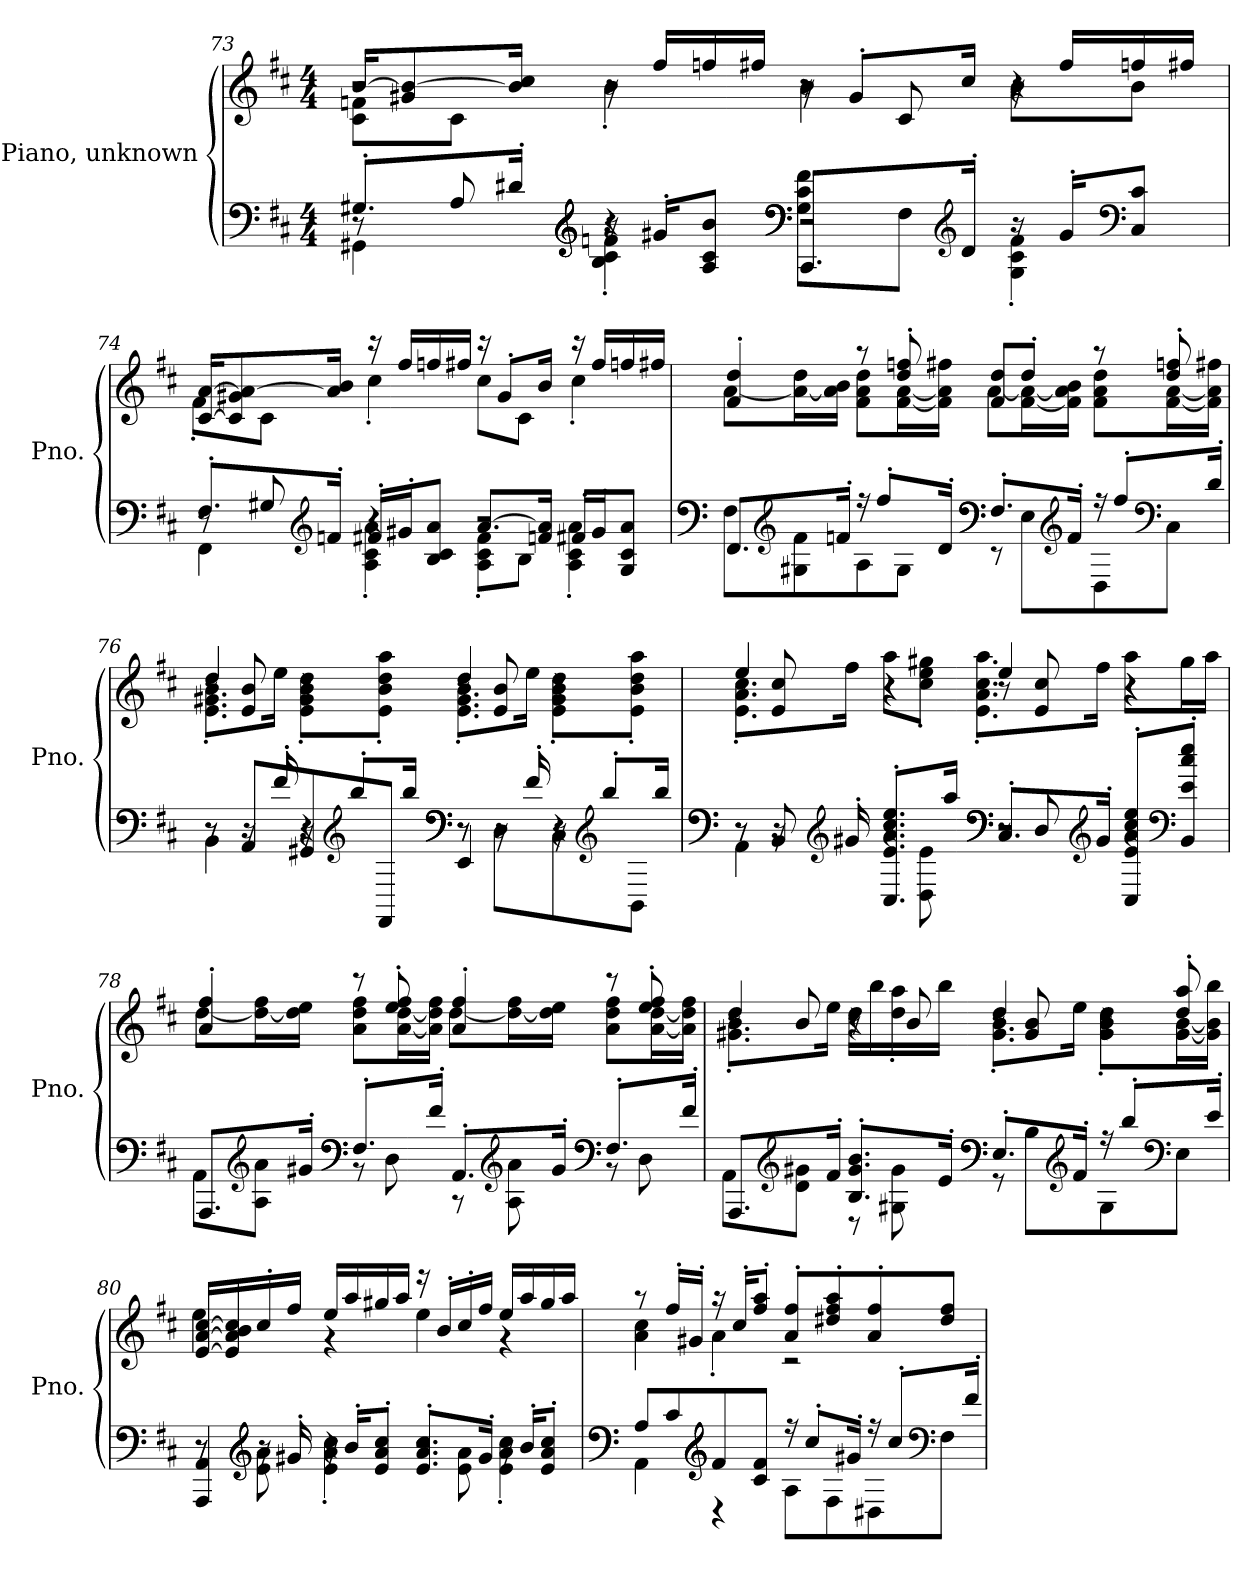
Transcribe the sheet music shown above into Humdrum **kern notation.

**kern	**kern
*part1	*part1
*staff2	*staff1
*I"Piano, unknown	*
*I'Pno.	*
!!LO:LB:g=z
*clefF4	*clefG2
*k[f#c#]	*k[f#c#]
*M4/4	*M4/4
=73	=73
*^	*^
*	*^	*	*^
8.G#X'/L	4GG#X\	8r	[16b/KL	8c#\ 8fn\L	2r
.	.	.	8g#X/ 8b/_	.	.
.	.	8A/	.	8c#\J	.
16d#X'/Jk	.	.	16b/] 16cc#/Jk	.	.
*clefG2	*	*	*	*	*
16r	4B\' 4c#\' 4fn\'	4r	16r	4b'\	.
16g#X'/KL	.	.	16ff#/LL	.	.
8A/ 8c#/ 8b/J	.	.	16ffn/	.	.
.	.	.	16ff#X/JJ	.	.
*clefF4	*	*	*	*	*
8.CC#/L	8G#\ 8c#\ 8f\L	2r	16r	4b\	8r
.	.	.	8g#'/L	.	.
.	8F#\J	.	.	.	8c#/
*clefG2	*	*	*	*	*
16d#'/Jk	.	.	16cc#/Jk	.	.
16r	4G#\' 4c#\' 4f\'	.	16r	8b\L	4r
16g#'/KL	.	.	16ff#/LL	.	.
*clefF4	*	*	*	*	*
8C#/ 8c#/J	.	.	16ffn/	8b\J	.
.	.	.	16ff#X/JJ	.	.
*	*	*	*	*v	*v
!!LO:LB:g=z
=74	=74	=74	=74	=74
8.F#'/L	4FF#\	8r	[16c#/ [16a/KL	8f#'\L
.	.	.	8c#/] 8g#X/ 8a/_	.
.	.	8G#X/	.	8c#\J
*clefG2	*	*	*	*
16fn'/Jk	.	.	16a/] 16b/Jk	.
16f#X'/LL	4A\' 4c#\' 4a\'	4r	16r	4cc#'\
16g#X'/J	.	.	16ff#/LL	.
8B/ 8c#/ 8a/J	.	.	16ffn/	.
.	.	.	16ff#X/JJ	.
[8.a/L	8A\' 8c#\' 8f#\'L	2r	16r	8cc#\L
.	.	.	8g#'/L	.
.	8B\J	.	.	8c#\J
16fn/ 16a/]Jk	.	.	16b/Jk	.
16f#X'/LL	4A\' 4c#\' 4a\'	.	16r	4cc#'\
16g#'/J	.	.	16ff#/LL	.
8G#/ 8c#/ 8a/J	.	.	16ffn/	.
.	.	.	16ff#X/JJ	.
*v	*v	*v	*	*
!!LO:PB:g=z	!!
=75	=75	=75
*clefF4	*	*
*^	*	*
8.FF#/L	8F#\L	4f#/' 4dd/'	[8a\L
*clefG2	*	*	*
.	8G#X\ 8f#\	.	16a\_ 16dd\L
16fn'/Jk	.	.	16a\] 16b\JJ
16r	8A\	8r	8f#\ 8a\ 8dd\L
8ff#'/L	.	.	.
.	8G#\J	8dd/' 8ffn/'	[16f#\ [16a\L
16d'/Jk	.	.	16f#\] 16a\] 16ff#X\JJ
*clefF4	*	*	*
8.F#'/L	8r	8f#/ 8dd/L	[8a\L
.	8E\L	8dd'/J	[16f#\ 16a\_L
*clefG2	*	*	*
16f'/Jk	.	.	16f#\] 16a\] 16b\JJ
16r	8D\	8r	8f#\ 8a\ 8dd\L
8ff#'/L	.	.	.
*clefF4	*	*	*
.	8C#\J	8dd/' 8ffn/'	[16f#\ [16a\L
16d'/Jk	.	.	16f#\] 16a\] 16ff#X\JJ
!!LO:LB:g=z
=76	=76	=76	=76
*	*^	*	*^
8r	4BB\	8r	4dd/	8.e\' 8.g#X\' 8.b\'L	8r
16r	.	8AA/L	.	.	8e/ 8b/
16f#'/	.	.	.	16ee\Jk	.
16r	4r	8GG#X/	4r	8e\' 8g#\' 8b\' 8dd\'L	4r
*clefG2	*	*	*	*	*
8bb'/L	.	.	.	.	.
.	.	8FF#/J	.	8e\' 8b\' 8dd\' 8aa\'J	.
16bb/Jk	.	.	.	.	.
*clefF4	*	*	*	*	*
8r	8r	4EE/	4dd/	8.e\' 8.g#\' 8.b\'L	8r
16r	8D\L	.	.	.	8e/ 8b/
16f#'/	.	.	.	16ee\Jk	.
16r	8C#\	4r	4r	8e\' 8g#\' 8b\' 8dd\'L	4r
*clefG2	*	*	*	*	*
8bb'/L	.	.	.	.	.
.	8BB\J	.	.	8e\' 8b\' 8dd\' 8aa\'J	.
16bb/Jk	.	.	.	.	.
!!LO:LB:g=z	!!	!!
=77	=77	=77	=77	=77	=77
*clefF4	*	*	*	*	*
8r	4AA\	8r	4ee/	8.e\' 8.a\' 8.cc#\'L	8r
16r	.	8BB/	.	.	8e/ 8cc#/
*clefG2	*	*	*	*	*
16g#X'/	.	.	.	16ff#\Jk	.
8.C#/' 8.e/' 8.a/' 8.cc#/' 8.ee/'L	8r	4r	4r	8aa\L	4r
.	8D\ 8e\	.	.	8cc#\' 8ee\' 8gg#X\'J	.
16aa/Jk	.	.	.	.	.
*clefF4	*	*	*	*	*
8.C#'/L	2r	8r	4ee/	8.e\' 8.a\' 8.cc#\' 8.aa\'L	8r
.	.	8D/	.	.	8e/ 8cc#/
*clefG2	*	*	*	*	*
16g#'/Jk	.	.	.	16ff#\Jk	.
8C#/' 8e/' 8a/' 8cc#/' 8ee/'L	.	4r	4r	8aa\L	4r
*clefF4	*	*	*	*	*
8BB/' 8e/' 8cc#/' 8ee/'J	.	.	.	16gg#\L	.
.	.	.	.	16aa\JJ	.
*	*v	*v	*	*	*
*	*	*	*v	*v
!!LO:LB:g=z
=78	=78	=78	=78
8.AAA/L	8AA\L	4a/' 4ff#/'	[8dd\L
*clefG2	*	*	*
.	8A\ 8a\J	.	16dd\_ 16ff#\L
16g#X'/Jk	.	.	16dd\] 16ee\JJ
*clefF4	*	*	*
8.F#'/L	8r	8r	8a\ 8dd\ 8ff#\L
.	8D\	8ee/' 8ff#/'	[16a\ [16dd\L
16f#'/Jk	.	.	16a\] 16dd\] 16ff#\JJ
8.AA'/L	8r	4a/' 4ff#/'	[8dd\L
*clefG2	*	*	*
.	8A\ 8a\	.	16dd\_ 16ff#\L
16g#'/Jk	.	.	16dd\] 16ee\JJ
*clefF4	*	*	*
8.F#'/L	8r	8r	8a\ 8dd\ 8ff#\L
.	8D\	8ee/' 8ff#/'	[16a\ [16dd\L
16f#'/Jk	.	.	16a\] 16dd\] 16ff#\JJ
!!LO:LB:g=z
=79	=79	=79	=79
*	*	*	*^
8.AAA/L	8AA\L	4dd/	8.g#X\' 8.b\'L	8r
*clefG2	*	*	*	*
.	8d\ 8g#X\J	.	.	8b/
16f#'/Jk	.	.	16ee\Jk	.
8.B/' 8.g#/' 8.b/'L	8r	4r	16dd\LL	8r
.	.	.	16bb\	.
.	8G#X\ 8g#\	.	16dd\' 16aa\'	8b/
16e'/Jk	.	.	16bb\JJ	.
*clefF4	*	*	*	*
8.E'/L	8r	4dd/	8.g#\' 8.b\'L	8r
.	8B\L	.	.	8g#/ 8b/
*clefG2	*	*	*	*
16f#'/Jk	.	.	16ee\Jk	.
16r	8G#\	8r	8g#\' 8b\' 8dd\'L	4r
8bb'/L	.	.	.	.
*clefF4	*	*	*	*
.	8E\J	8dd/' 8aa/'	[16g#\ [16b\L	.
16e'/Jk	.	.	16g#\] 16b\] 16bb\JJ	.
*	*	*	*v	*v
!!LO:LB:g=z
=80	=80	=80	=80
*	*^	*	*
8r	8r	4AAA/ 4AA/	[16e/ [16a/ [16cc#/LL	4ee\
.	.	.	16e/] 16a/] 16b/ 16cc#/]	.
*clefG2	*	*	*	*
16r	8e\ 8a\	.	16cc#'/	.
16g#X'/	.	.	16ff#/JJ	.
16r	4e\' 4a\' 4cc#\'	4r	16ee/LL	4r
16b'/KL	.	.	16aa/	.
8e/' 8a/' 8cc#/'J	.	.	16gg#X/	.
.	.	.	16aa/JJ	.
8.e/' 8.a/' 8.cc#/'L	8r	2r	16r	4ee\
.	.	.	16b'/LL	.
.	8e\ 8a\	.	16cc#'/	.
16g#'/Jk	.	.	16ff#/JJ	.
16r	4e\' 4a\' 4cc#\'	.	16ee/LL	4r
16b'/KL	.	.	16aa/	.
8e/' 8a/' 8cc#/'J	.	.	16gg#/	.
.	.	.	16aa/JJ	.
*v	*v	*v	*	*
=81	=81	=81
*clefF4	*	*
*^	*	*
8A/L	4AA\	8r	4a\ 4cc#\
8c#/	.	16ff#'/LL	.
.	.	16g#X'/JJ	.
*clefG2	*	*	*
8f#/	4r	16r	4a'\
.	.	16cc#'/KL	.
8c#/ 8f#/J	.	8ff#/' 8aa/'J	.
16r	8A\L	8a/' 8ff#/'L	2r
8cc#'/L	.	.	.
.	8F#\	8dd#X/' 8ff#/' 8aa/'	.
16g#X'/Jk	.	.	.
16r	8D#X\	8a/' 8ff#/'	.
8cc#'/L	.	.	.
*clefF4	*	*	*
.	8F#\J	8dd#/ 8ff#/J	.
16f#'/Jk	.	.	.
*v	*v	*	*
*	*v	*v
=	=
*-	*-
